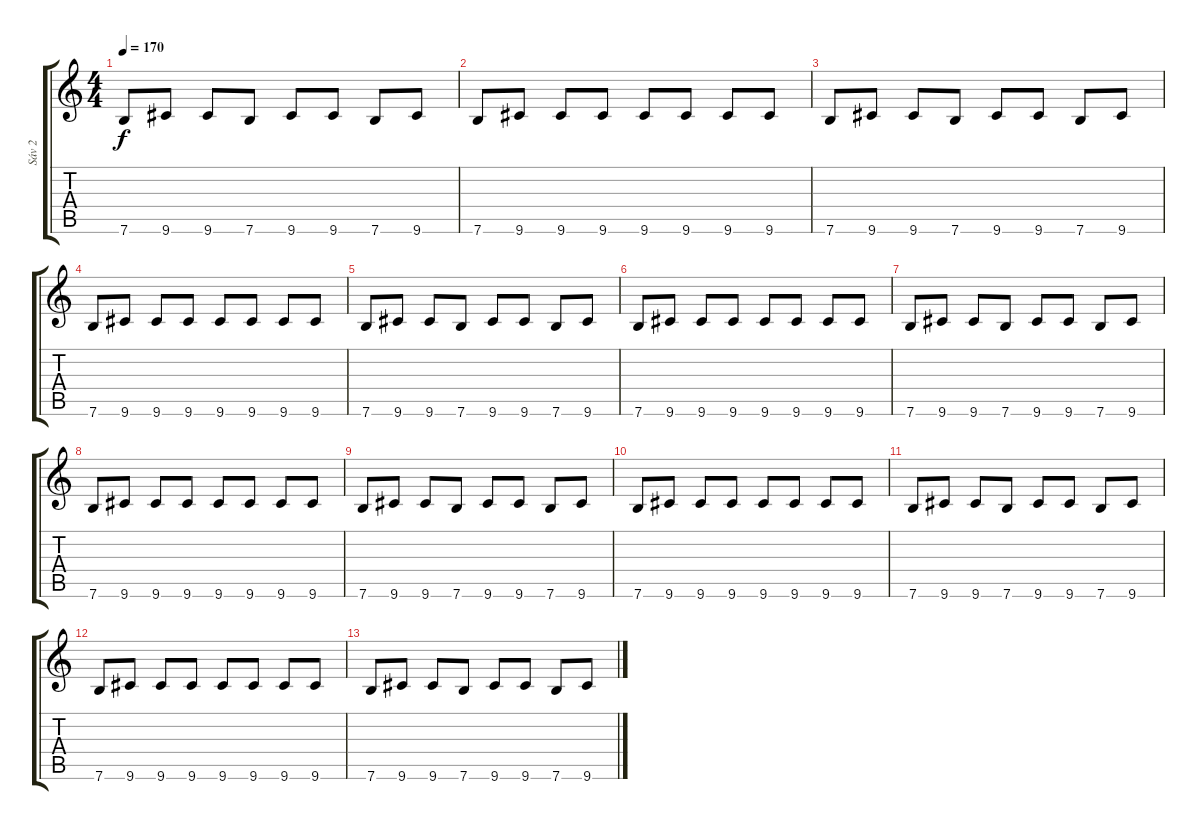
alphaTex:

\track ("Sáv 2" "Sáv 2") {instrument overdrivenguitar}
\staff {score tabs}
\tuning (E4 B3 G3 D3 A2 E2) {hide}
\ts (4 4)
\tempo 170
\clef g2
\ks c
7.6.8{dy f volume 10 balance 0} 9.6.8 9.6.8 7.6.8 9.6.8 9.6.8 7.6.8 9.6.8 |
7.6.8{volume 10 balance 0} 9.6.8 9.6.8 9.6.8 9.6.8 9.6.8 9.6.8 9.6.8 |
7.6.8{volume 10 balance 0} 9.6.8 9.6.8 7.6.8 9.6.8 9.6.8 7.6.8 9.6.8 |
7.6.8{volume 10 balance 0} 9.6.8 9.6.8 9.6.8 9.6.8 9.6.8 9.6.8 9.6.8 |
7.6.8{volume 10 balance 0} 9.6.8 9.6.8 7.6.8 9.6.8 9.6.8 7.6.8 9.6.8 |
7.6.8{volume 10 balance 0} 9.6.8 9.6.8 9.6.8 9.6.8 9.6.8 9.6.8 9.6.8 |
7.6.8{volume 10 balance 0} 9.6.8 9.6.8 7.6.8 9.6.8 9.6.8 7.6.8 9.6.8 |
7.6.8{volume 10 balance 0} 9.6.8 9.6.8 9.6.8 9.6.8 9.6.8 9.6.8 9.6.8 |
7.6.8{volume 10 balance 0} 9.6.8 9.6.8 7.6.8 9.6.8 9.6.8 7.6.8 9.6.8 |
7.6.8{volume 10 balance 0} 9.6.8 9.6.8 9.6.8 9.6.8 9.6.8 9.6.8 9.6.8 |
7.6.8{volume 10 balance 0} 9.6.8 9.6.8 7.6.8 9.6.8 9.6.8 7.6.8 9.6.8 |
7.6.8{volume 10 balance 0} 9.6.8 9.6.8 9.6.8 9.6.8 9.6.8 9.6.8 9.6.8 |
7.6.8{volume 13 balance 8} 9.6.8 9.6.8 7.6.8 9.6.8 9.6.8 7.6.8 9.6.8
